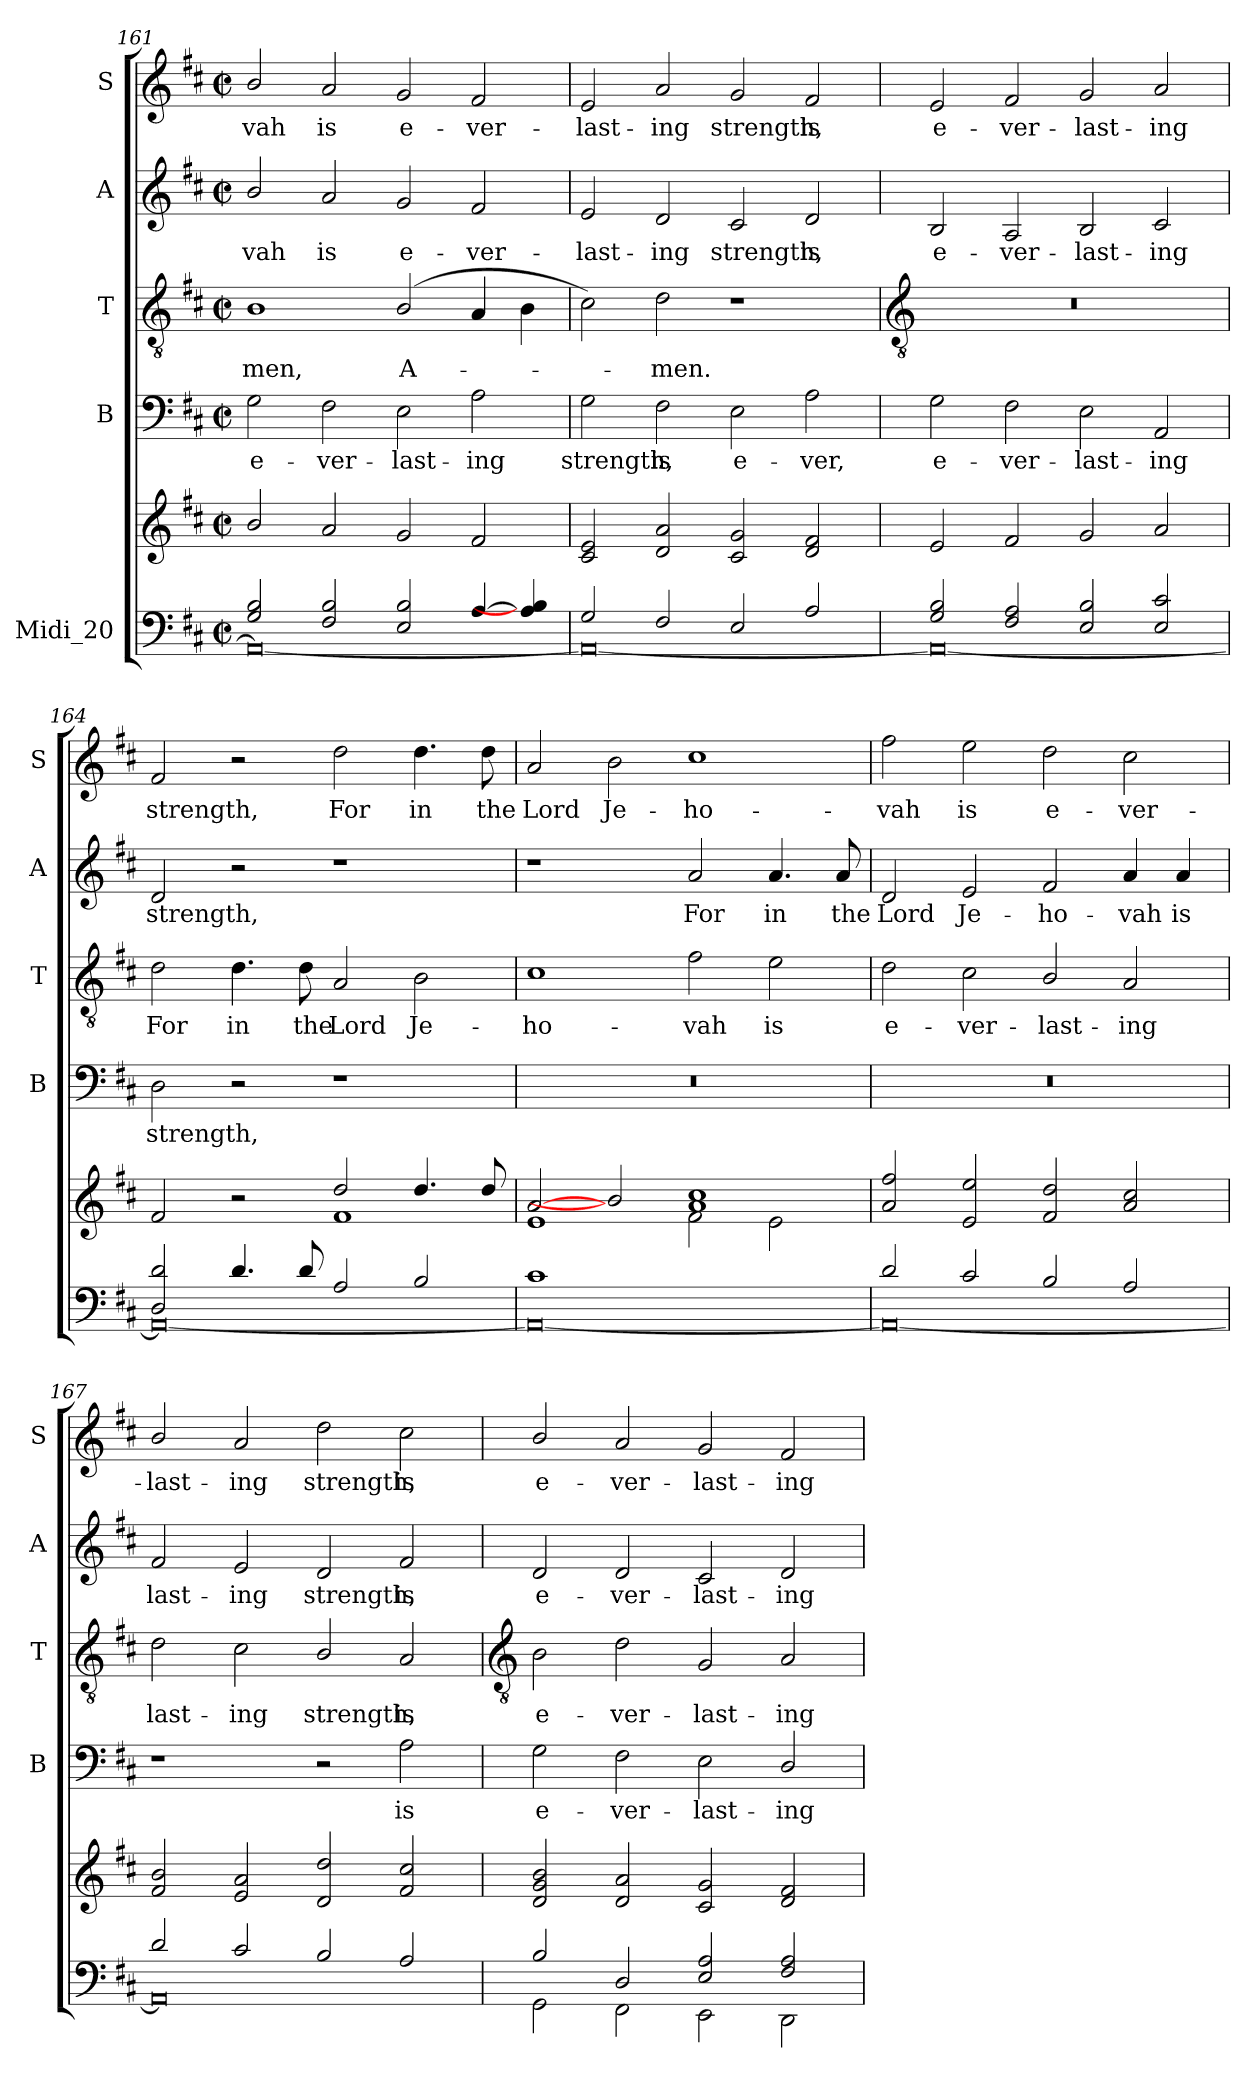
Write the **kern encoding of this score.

**kern	**kern	**kern	**text	**kern	**text	**kern	**text	**kern	**text
*part5	*part5	*part4	*part4	*part3	*part3	*part2	*part2	*part1	*part1
*staff6	*staff5	*staff4	*staff4	*staff3	*staff3	*staff2	*staff2	*staff1	*staff1
*I"Midi_20	*	*I"B	*	*I"T	*	*I"A	*	*I"S	*
*	*	*I'B	*	*I'T	*	*I'A	*	*I'S	*
*clefF4	*clefG2	*clefF4	*	*clefGv2	*	*clefG2	*	*clefG2	*
*k[f#c#]	*k[f#c#]	*k[f#c#]	*	*k[f#c#]	*	*k[f#c#]	*	*k[f#c#]	*
*D:	*D:	*D:	*	*D:	*	*D:	*	*D:	*
*M4/2	*M4/2	*M4/2	*	*M4/2	*	*M4/2	*	*M4/2	*
*met(c|)	*met(c|)	*met(c|)	*	*met(c|)	*	*met(c|)	*	*met(c|)	*
=161	=161	=161	=161	=161	=161	=161	=161	=161	=161
*^	*^	*	*	*	*	*	*	*	*
!	!	!	!	!	!LO:LY:b	!	!LO:LY:b	!	!LO:LY:b	!	!LO:LY:b
2G/ 2B/	0AA\_	2b/	0ryy	2G	e-	1B	men,	2b/	-vah	2b/	-vah
!	!	!	!	!	!LO:LY:b	!	!	!	!LO:LY:b	!	!LO:LY:b
2F#/ 2B/	.	2a	.	2F#	-ver-	.	.	2a	is	2a	is
!	!	!	!	!	!LO:LY:b	!	!LO:LY:b	!	!LO:LY:b	!	!LO:LY:b
2E/ 2B/	.	2g	.	2E	-last-	(>2B/	A-	2g	e-	2g	e-
!	!	!	!	!	!LO:LY:b	!	!	!	!LO:LY:b	!	!LO:LY:b
[4A/	.	2f#	.	2A	-ing	4A	.	2f#	-ver-	2f#	-ver-
4A/] 4B/]	.	.	.	.	.	4B	.	.	.	.	.
=162	=162	=162	=162	=162	=162	=162	=162	=162	=162	=162	=162
!	!	!	!	!	!LO:LY:b	!	!	!	!LO:LY:b	!	!LO:LY:b
2G/	0AA\_	2c# 2e	0ryy	2G	strength,	2c#)	.	2e	-last-	2e	-last-
!	!	!	!	!	!LO:LY:b	!	!LO:LY:b	!	!LO:LY:b	!	!LO:LY:b
2F#/	.	2d 2a	.	2F#	is	2d	men.	2d	-ing	2a	-ing
!	!	!	!	!	!LO:LY:b	!	!	!	!LO:LY:b	!	!LO:LY:b
2E/	.	2c# 2g	.	2E	e-	1r	.	2c#	strength,	2g	strength,
!	!	!	!	!	!LO:LY:b	!	!	!	!LO:LY:b	!	!LO:LY:b
2A/	.	2d 2f#	.	2A	-ver,	.	.	2d	is	2f#	is
!!LO:LB:g=z
=163	=163	=163	=163	=163	=163	=163	=163	=163	=163	=163	=163
*	*	*	*	*	*	*clefGv2	*	*	*	*	*
!	!	!	!	!	!LO:LY:b	!	!	!	!LO:LY:b	!	!LO:LY:b
2G/ 2B/	0AA\_	2e	0ryy	2G	e-	0r	.	2B	e-	2e	e-
!	!	!	!	!	!LO:LY:b	!	!	!	!LO:LY:b	!	!LO:LY:b
2F#/ 2A/	.	2f#	.	2F#	-ver-	.	.	2A	-ver-	2f#	-ver-
!	!	!	!	!	!LO:LY:b	!	!	!	!LO:LY:b	!	!LO:LY:b
2E/ 2B/	.	2g	.	2E	-last-	.	.	2B	-last-	2g	-last-
!	!	!	!	!	!LO:LY:b	!	!	!	!LO:LY:b	!	!LO:LY:b
2E/ 2c#/	.	2a	.	2AA	-ing	.	.	2c#	-ing	2a	-ing
=164	=164	=164	=164	=164	=164	=164	=164	=164	=164	=164	=164
!	!	!	!	!	!LO:LY:b	!	!LO:LY:b	!	!LO:LY:b	!	!LO:LY:b
2D/ 2d/	0AA\_	2f#	1ryy	2D	strength,	2d	For	2d	strength,	2f#	strength,
!	!	!	!	!	!	!	!LO:LY:b	!	!	!	!
4.d/	.	2r	.	2r	.	4.d	in	2r	.	2r	.
!	!	!	!	!	!	!	!LO:LY:b	!	!	!	!
8d/	.	.	.	.	.	8d	the	.	.	.	.
!	!	!	!	!	!	!	!LO:LY:b	!	!	!	!LO:LY:b
2A/	.	2dd/	1f#\	1r	.	2A	Lord	1r	.	2dd	For
!	!	!	!	!	!	!	!LO:LY:b	!	!	!	!LO:LY:b
2B/	.	4.dd/	.	.	.	2B	Je-	.	.	4.dd	in
!	!	!	!	!	!	!	!	!	!	!	!LO:LY:b
.	.	8dd/	.	.	.	.	.	.	.	8dd	the
=165	=165	=165	=165	=165	=165	=165	=165	=165	=165	=165	=165
!	!	!	!	!	!	!	!LO:LY:b	!	!	!	!LO:LY:b
1c#/	0AA\_	[2a	1e\	0r	.	1c#	-ho-	1r	.	2a	Lord
!	!	!	!	!	!	!	!	!	!	!	!LO:LY:b
.	.	2b/]	.	.	.	.	.	.	.	2b	Je-
!	!	!	!	!	!	!	!LO:LY:b	!	!LO:LY:b	!	!LO:LY:b
2ryy	.	1a 1cc#	2f#\	.	.	2f#	-vah	2a	For	1cc#	-ho-
!	!	!	!	!	!	!	!LO:LY:b	!	!LO:LY:b	!	!
2ryy	.	.	2e\	.	.	2e	is	4.a	in	.	.
!	!	!	!	!	!	!	!	!	!LO:LY:b	!	!
.	.	.	.	.	.	.	.	8a	the	.	.
=166	=166	=166	=166	=166	=166	=166	=166	=166	=166	=166	=166
!	!	!	!	!	!	!	!LO:LY:b	!	!LO:LY:b	!	!LO:LY:b
2d/	0AA\_	2a 2ff#	0ryy	0r	.	2d	e-	2d	Lord	2ff#	-vah
!	!	!	!	!	!	!	!LO:LY:b	!	!LO:LY:b	!	!LO:LY:b
2c#/	.	2e 2ee	.	.	.	2c#	-ver-	2e	Je-	2ee	is
!	!	!	!	!	!	!	!LO:LY:b	!	!LO:LY:b	!	!LO:LY:b
2B/	.	2f# 2dd	.	.	.	2B/	-last-	2f#	-ho-	2dd	e-
!	!	!	!	!	!	!	!LO:LY:b	!	!LO:LY:b	!	!LO:LY:b
2A/	.	2a 2cc#	.	.	.	2A	-ing	4a	-vah	2cc#	-ver-
!	!	!	!	!	!	!	!	!	!LO:LY:b	!	!
.	.	.	.	.	.	.	.	4a	is	.	.
*	*	*v	*v	*	*	*	*	*	*	*	*
=167	=167	=167	=167	=167	=167	=167	=167	=167	=167	=167
!	!	!	!	!	!	!LO:LY:b	!	!LO:LY:b	!	!LO:LY:b
2d/	0AA\]	2f#/ 2b/	1r	.	2d\	last-	2f#/	last-	2b/	-last-
!	!	!	!	!	!	!LO:LY:b	!	!LO:LY:b	!	!LO:LY:b
2c#/	.	2e 2a	.	.	2c#	-ing	2e	-ing	2a	-ing
!	!	!	!	!	!	!LO:LY:b	!	!LO:LY:b	!	!LO:LY:b
2B/	.	2d 2dd	2r	.	2B/	strength,	2d	strength,	2dd	strength,
!	!	!	!	!LO:LY:b	!	!LO:LY:b	!	!LO:LY:b	!	!LO:LY:b
2A/	.	2f# 2cc#	2A	is	2A/	is	2f#	is	2cc#	is
!!LO:LB:g=z
=168	=168	=168	=168	=168	=168	=168	=168	=168	=168	=168
*	*	*	*	*	*clefGv2	*	*	*	*	*
!	!	!	!	!LO:LY:b	!	!LO:LY:b	!	!LO:LY:b	!	!LO:LY:b
2B/	2GG\	2d/ 2g/ 2b/	2G	e-	2B\	e-	2d/	e-	2b/	e-
!	!	!	!	!LO:LY:b	!	!LO:LY:b	!	!LO:LY:b	!	!LO:LY:b
2D/	2FF#\	2d 2a	2F#	-ver-	2d\	-ver-	2d	-ver-	2a	-ver-
!	!	!	!	!LO:LY:b	!	!LO:LY:b	!	!LO:LY:b	!	!LO:LY:b
2E/ 2A/	2EE\	2c# 2g	2E	-last-	2G	-last-	2c#	-last-	2g	-last-
!	!	!	!	!LO:LY:b	!	!LO:LY:b	!	!LO:LY:b	!	!LO:LY:b
2F#/ 2A/	2DD\	2d 2f#	2D/	-ing	2A	-ing	2d	-ing	2f#	-ing
*v	*v	*	*	*	*	*	*	*	*	*
=	=	=	=	=	=	=	=	=	=
*-	*-	*-	*-	*-	*-	*-	*-	*-	*-
